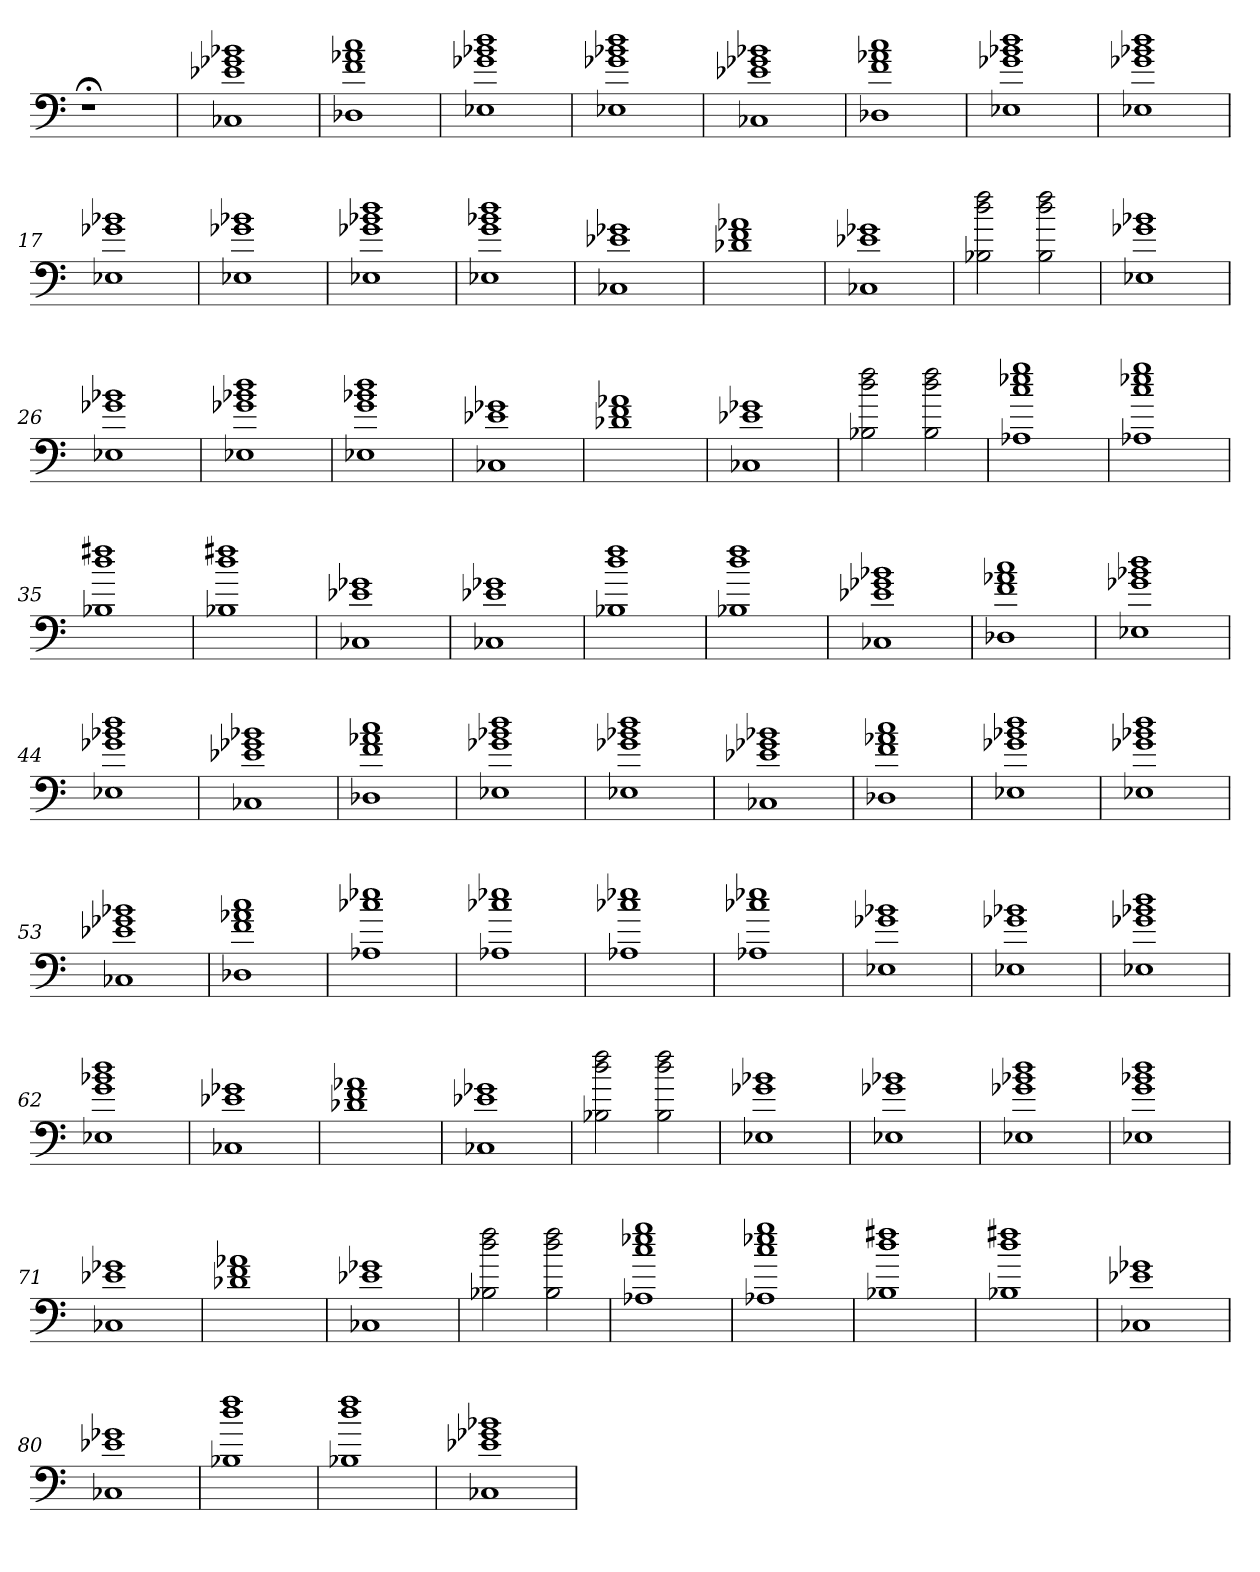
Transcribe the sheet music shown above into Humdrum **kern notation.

**kern
*part1
*staff1
=
1r;<
=1
1r
=2
1r
=3
1r
=4
1r
=5
1r
=6
1r
=7
1r
=8
1r
=9
1C-X 1e-X 1g-X 1b-X
=10
1D-X 1f 1a-X 1cc
=11
1E-X 1g-X 1b-X 1dd
=12
1E-X 1g-X 1b-X 1dd
=13
1C-X 1e-X 1g-X 1b-X
=14
1D-X 1f 1a-X 1cc
=15
1E-X 1g-X 1b-X 1dd
=16
1E-X 1g-X 1b-X 1dd
=17
1E-X 1g-X 1b-X
=18
1E-X 1g-X 1b-X
=19
1E-X 1g-X 1b-X 1dd
=20
1E-X 1g 1b-X 1dd
=21
1C-X 1e-X 1g-X
=22
1d-X 1f 1a-X
=23
1C-X 1e-X 1g-X
=24
2B-X 2dd 2ff
2B- 2dd 2ff
=25
1E-X 1g-X 1b-X
=26
1E-X 1g-X 1b-X
=27
1E-X 1g-X 1b-X 1dd
=28
1E-X 1g 1b-X 1dd
=29
1C-X 1e-X 1g-X
=30
1d-X 1f 1a-X
=31
1C-X 1e-X 1g-X
=32
2B-X 2dd 2ff
2B- 2dd 2ff
=33
1A-X 1cc 1ee-X 1gg
=34
1A-X 1cc 1ee-X 1gg
=35
1B-X 1dd 1ff#X
=36
1B-X 1dd 1ff#X
=37
1C-X 1e-X 1g-X
=38
1C-X 1e-X 1g-X
=39
1B-X 1dd 1ff
=40
1B-X 1dd 1ff
=41
1C-X 1e-X 1g-X 1b-X
=42
1D-X 1f 1a-X 1cc
=43
1E-X 1g-X 1b-X 1dd
=44
1E-X 1g-X 1b-X 1dd
=45
1C-X 1e-X 1g-X 1b-X
=46
1D-X 1f 1a-X 1cc
=47
1E-X 1g-X 1b-X 1dd
=48
1E-X 1g-X 1b-X 1dd
=49
1C-X 1e-X 1g-X 1b-X
=50
1D-X 1f 1a-X 1cc
=51
1E-X 1g-X 1b-X 1dd
=52
1E-X 1g-X 1b-X 1dd
=53
1C-X 1e-X 1g-X 1b-X
=54
1D-X 1f 1a-X 1cc
=55
1A-X 1cc-X 1ee-X
=56
1A-X 1cc-X 1ee-X
=57
1A-X 1cc-X 1ee-X
=58
1A-X 1cc-X 1ee-X
=59
1E-X 1g-X 1b-X
=60
1E-X 1g-X 1b-X
=61
1E-X 1g-X 1b-X 1dd
=62
1E-X 1g 1b-X 1dd
=63
1C-X 1e-X 1g-X
=64
1d-X 1f 1a-X
=65
1C-X 1e-X 1g-X
=66
2B-X 2dd 2ff
2B- 2dd 2ff
=67
1E-X 1g-X 1b-X
=68
1E-X 1g-X 1b-X
=69
1E-X 1g-X 1b-X 1dd
=70
1E-X 1g 1b-X 1dd
=71
1C-X 1e-X 1g-X
=72
1d-X 1f 1a-X
=73
1C-X 1e-X 1g-X
=74
2B-X 2dd 2ff
2B- 2dd 2ff
=75
1A-X 1cc 1ee-X 1gg
=76
1A-X 1cc 1ee-X 1gg
=77
1B-X 1dd 1ff#X
=78
1B-X 1dd 1ff#X
=79
1C-X 1e-X 1g-X
=80
1C-X 1e-X 1g-X
=81
1B-X 1dd 1ff
=82
1B-X 1dd 1ff
=83
1C-X 1e-X 1g-X 1b-X
=
*-
